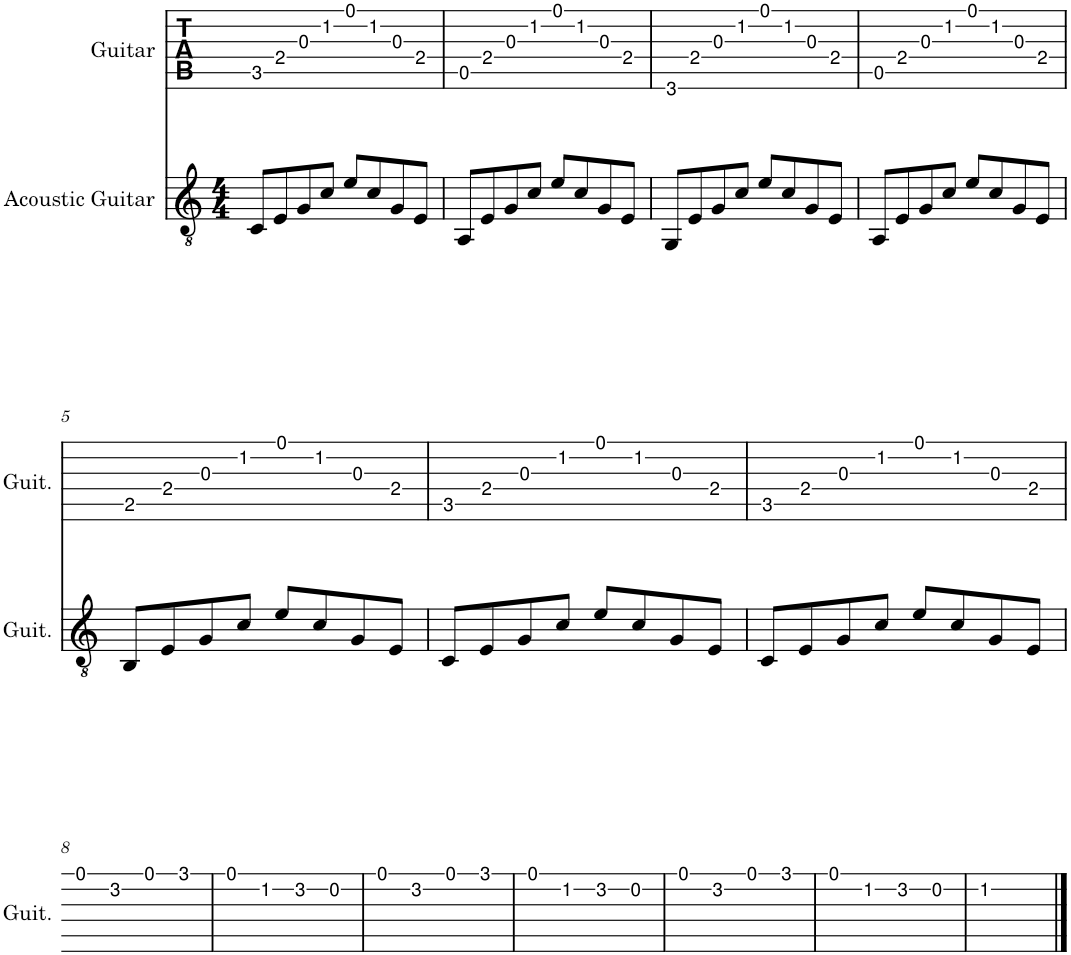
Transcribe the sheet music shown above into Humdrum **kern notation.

**kern	**kern
*part2	*part1
*staff2	*staff1
*I"Acoustic Guitar	*I"Guitar
*I'Guit.	*I'Guit.
*	*stria6
*clefGv2	*
*k[]	*k[]
*M4/4	*M4/4
=1	=1
8C/L	8CL
8E/	8EJ
8G/	8GL
8c/J	8cJ
8e/L	8eL
8c/	8cJ
8G/	8GL
8E/J	8EJ
=2	=2
8AA/L	8AAL
8E/	8EJ
8G/	8GL
8c/J	8cJ
8e/L	8eL
8c/	8cJ
8G/	8GL
8E/J	8EJ
=3	=3
8GG/L	8GGL
8E/	8EJ
8G/	8GL
8c/J	8cJ
8e/L	8eL
8c/	8cJ
8G/	8GL
8E/J	8EJ
=4	=4
8AA/L	8AAL
8E/	8EJ
8G/	8GL
8c/J	8cJ
8e/L	8eL
8c/	8cJ
8G/	8GL
8E/J	8EJ
!!LO:LB:g=z
=5	=5
8BB/L	8BBL
8E/	8EJ
8G/	8GL
8c/J	8cJ
8e/L	8eL
8c/	8cJ
8G/	8GL
8E/J	8EJ
=6	=6
8C/L	8CL
8E/	8EJ
8G/	8GL
8c/J	8cJ
8e/L	8eL
8c/	8cJ
8G/	8GL
8E/J	8EJ
=7	=7
8C/L	8CL
8E/	8EJ
8G/	8GL
8c/J	8cJ
8e/L	8eL
8c/	8cJ
8G/	8GL
8E/J	8EJ
!!LO:LB:g=z
=8	=8
1r	4e
.	4d
.	4e
.	4g
=9	=9
1r	4e
.	4c
.	4d
.	4B
=10	=10
1r	4e
.	4d
.	4e
.	4g
=11	=11
1r	4e
.	4c
.	4d
.	4B
=12	=12
1r	4e
.	4d
.	4e
.	4g
=13	=13
1r	4e
.	4c
.	4d
.	4B
=14	=14
1r	1c
==	==
*-	*-
